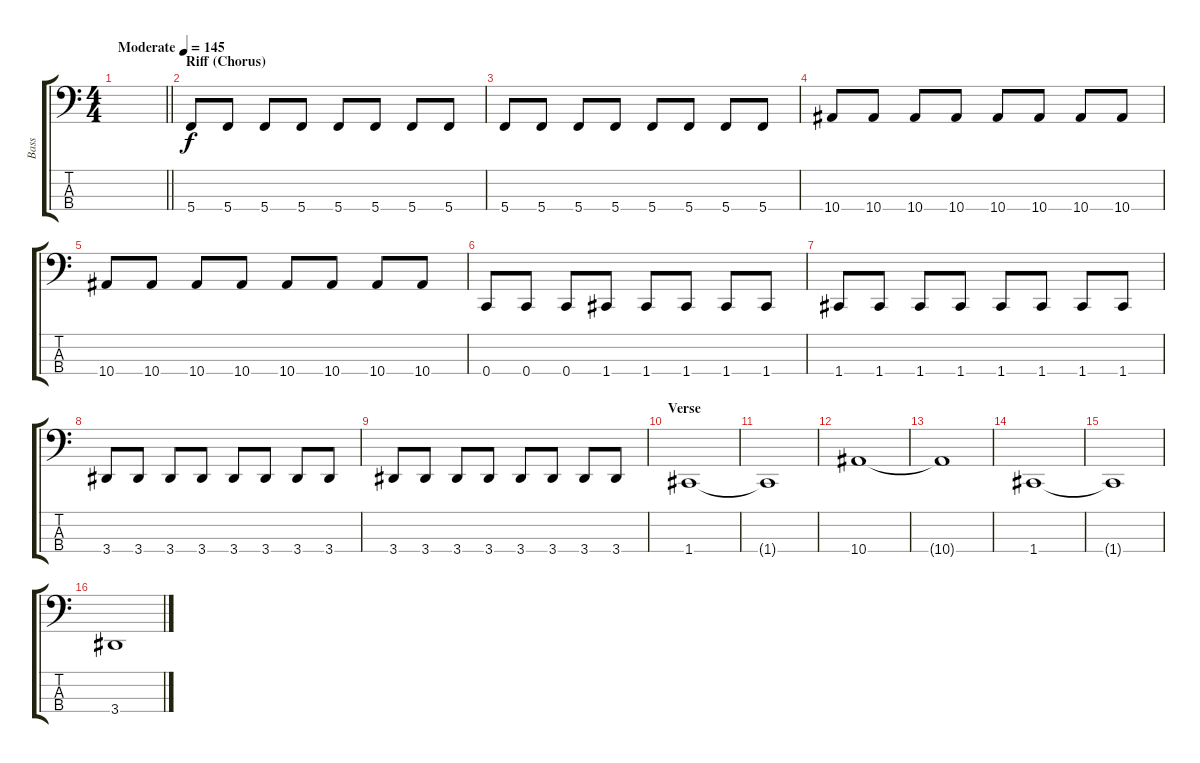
\track ("Bass" "Bass") {instrument electricbasspick bank 255}
\staff {score tabs}
\tuning (F2 C2 G1 C1) {hide}
\ts (4 4)
\tempo (145 "Moderate")
\clef f4
\barLineRight lightlight
\ks c
|
\section ("" "Riff (Chorus)")
5.4.8 5.4.8 5.4.8 5.4.8 5.4.8 5.4.8 5.4.8 5.4.8 |
5.4.8 5.4.8 5.4.8 5.4.8 5.4.8 5.4.8 5.4.8 5.4.8 |
10.4.8 10.4.8 10.4.8 10.4.8 10.4.8 10.4.8 10.4.8 10.4.8 |
10.4.8 10.4.8 10.4.8 10.4.8 10.4.8 10.4.8 10.4.8 10.4.8 |
0.4.8 0.4.8 0.4.8 1.4.8 1.4.8 1.4.8 1.4.8 1.4.8 |
1.4.8 1.4.8 1.4.8 1.4.8 1.4.8 1.4.8 1.4.8 1.4.8 |
3.4.8 3.4.8 3.4.8 3.4.8 3.4.8 3.4.8 3.4.8 3.4.8 |
3.4.8 3.4.8 3.4.8 3.4.8 3.4.8 3.4.8 3.4.8 3.4.8 |
\section ("" "Verse")
1.4.1 |
1.4{t}.1 |
10.4.1 |
10.4{t}.1 |
1.4.1 |
1.4{t}.1 |
3.4.1
